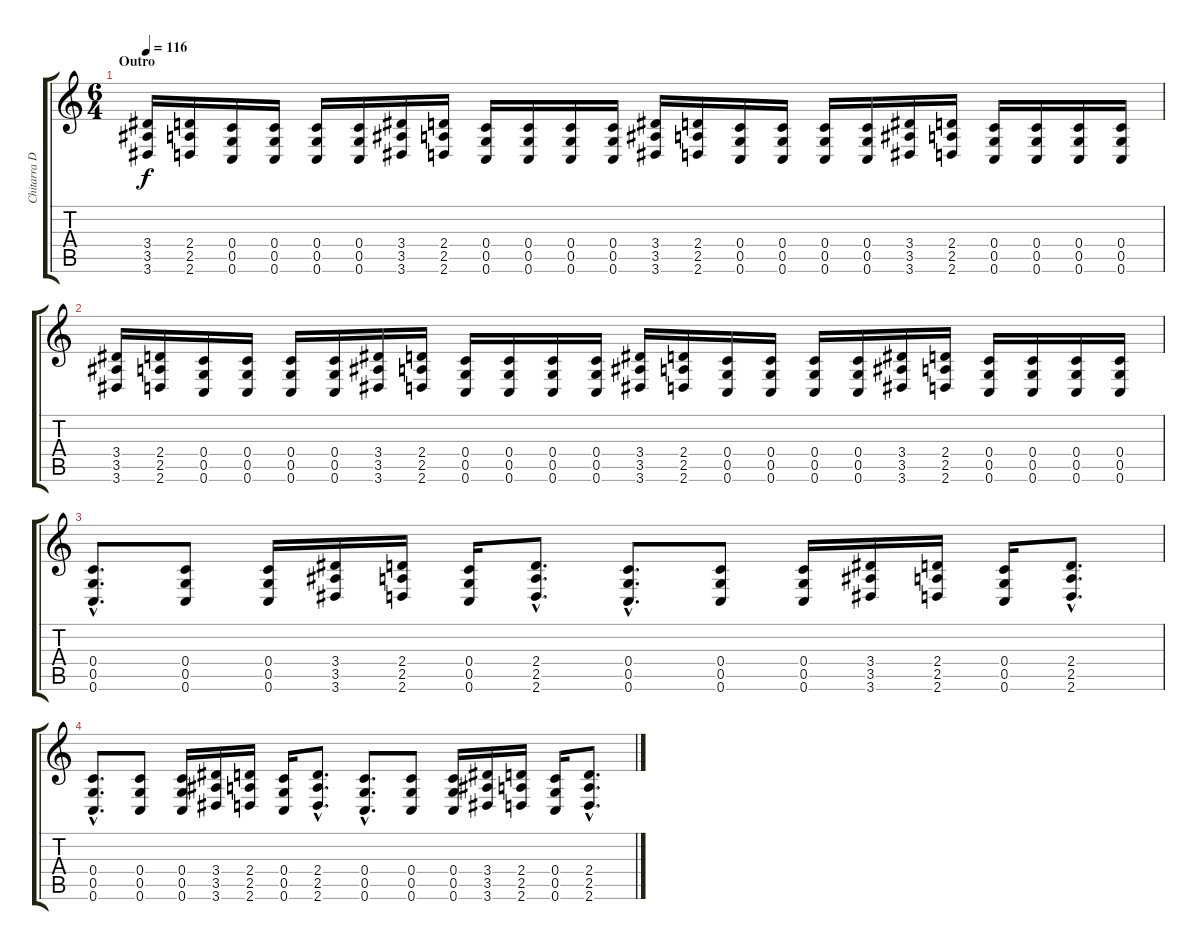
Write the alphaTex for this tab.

\track ("Chitarra Distorta" "Chitarra D") {instrument overdrivenguitar}
\staff {score tabs}
\tuning (D4 A3 F3 C3 G2 C2) {hide}
\ts (6 4)
\section ("" "Outro")
\tempo 116
\clef g2
\ks c
(3.4 3.5 3.6).16{dy f} (2.4 2.5 2.6).16 (0.4 0.5 0.6).16 (0.4 0.5 0.6).16 (0.4 0.5 0.6).16 (0.4 0.5 0.6).16 (3.4 3.5 3.6).16 (2.4 2.5 2.6).16 (0.4 0.5 0.6).16 (0.4 0.5 0.6).16 (0.4 0.5 0.6).16 (0.4 0.5 0.6).16 (3.4 3.5 3.6).16 (2.4 2.5 2.6).16 (0.4 0.5 0.6).16 (0.4 0.5 0.6).16 (0.4 0.5 0.6).16 (0.4 0.5 0.6).16 (3.4 3.5 3.6).16 (2.4 2.5 2.6).16 (0.4 0.5 0.6).16 (0.4 0.5 0.6).16 (0.4 0.5 0.6).16 (0.4 0.5 0.6).16 |
(3.4 3.5 3.6).16 (2.4 2.5 2.6).16 (0.4 0.5 0.6).16 (0.4 0.5 0.6).16 (0.4 0.5 0.6).16 (0.4 0.5 0.6).16 (3.4 3.5 3.6).16 (2.4 2.5 2.6).16 (0.4 0.5 0.6).16 (0.4 0.5 0.6).16 (0.4 0.5 0.6).16 (0.4 0.5 0.6).16 (3.4 3.5 3.6).16 (2.4 2.5 2.6).16 (0.4 0.5 0.6).16 (0.4 0.5 0.6).16 (0.4 0.5 0.6).16 (0.4 0.5 0.6).16 (3.4 3.5 3.6).16 (2.4 2.5 2.6).16 (0.4 0.5 0.6).16 (0.4 0.5 0.6).16 (0.4 0.5 0.6).16 (0.4 0.5 0.6).16 |
(0.4{hac} 0.5{hac} 0.6{hac}).8{d} (0.4 0.5 0.6).8 (0.4 0.5 0.6).16 (3.4 3.5 3.6).16 (2.4 2.5 2.6).16 (0.4 0.5 0.6).16 (2.4{hac} 2.5{hac} 2.6{hac}).8{d} (0.4{hac} 0.5{hac} 0.6{hac}).8{d} (0.4 0.5 0.6).8 (0.4 0.5 0.6).16 (3.4 3.5 3.6).16 (2.4 2.5 2.6).16 (0.4 0.5 0.6).16 (2.4{hac} 2.5{hac} 2.6{hac}).8{d} |
(0.4{hac} 0.5{hac} 0.6{hac}).8{d} (0.4 0.5 0.6).8 (0.4 0.5 0.6).16 (3.4 3.5 3.6).16 (2.4 2.5 2.6).16 (0.4 0.5 0.6).16 (2.4{hac} 2.5{hac} 2.6{hac}).8{d} (0.4{hac} 0.5{hac} 0.6{hac}).8{d} (0.4 0.5 0.6).8 (0.4 0.5 0.6).16 (3.4 3.5 3.6).16 (2.4 2.5 2.6).16 (0.4 0.5 0.6).16 (2.4{hac} 2.5{hac} 2.6{hac}).8{d}
